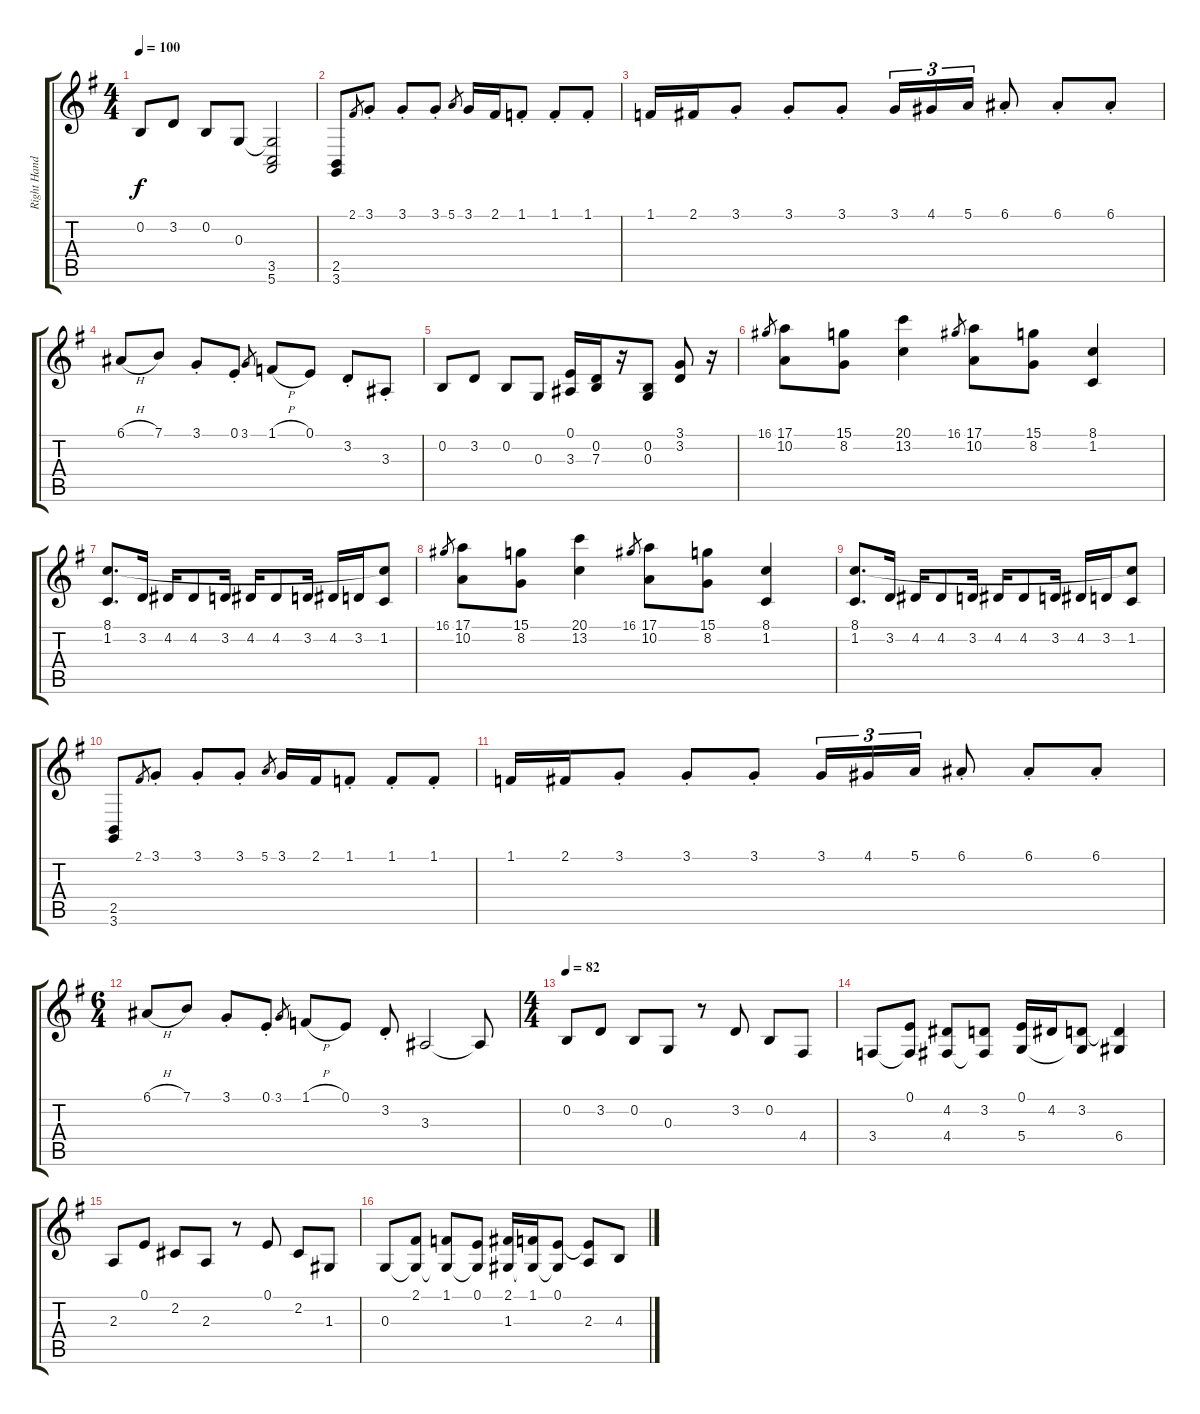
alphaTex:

\track ("Right Hand" "Right Hand") {instrument acousticgrandpiano}
\staff {score tabs}
\tuning (E4 B3 G3 D3 A2 E2) {hide}
\ts (4 4)
\tempo 100
\clef g2
\ks g
0.2.8{dy f} 3.2.8 0.2.8 0.3.8 (0.3{t} 3.5 5.6).2 |
(2.5 3.6).8 2.1.8{gr} 3.1{st}.8 3.1{st}.8 3.1{st}.8 5.1.8{gr} 3.1.16 2.1.16 1.1{st}.8 1.1{st}.8 1.1{st}.8 |
1.1.16 2.1.16 3.1{st}.8 3.1{st}.8 3.1{st}.8 3.1.16{tu (3 2)} 4.1.16{tu (3 2)} 5.1.16{tu (3 2)} 6.1{st}.8 6.1{st}.8 6.1{st}.8 |
6.1{h}.8 7.1.8 3.1{st}.8 0.1{st}.8 3.1.8{gr} 1.1{h}.8 0.1.8 3.2{st}.8 3.3{st}.8 |
0.2.8 3.2.8 0.2.8 0.3.8 (0.1 3.3).16 (0.2 7.3).16 r.16 (0.2 0.3).8 (3.1 3.2).8 r.16 |
16.1.8{gr} (17.1 10.2).8 (15.1 8.2).8 (20.1 13.2).4 16.1.8{gr} (17.1 10.2).8 (15.1 8.2).8 (8.1 1.2).4 |
(8.1 1.2).8{d} 3.2.16 4.2.16 4.2.8 3.2.16 4.2.16 4.2.8 3.2.16 4.2.16 3.2.16 (8.1{t} 1.2).8 |
16.1.8{gr} (17.1 10.2).8 (15.1 8.2).8 (20.1 13.2).4 16.1.8{gr} (17.1 10.2).8 (15.1 8.2).8 (8.1 1.2).4 |
(8.1 1.2).8{d} 3.2.16 4.2.16 4.2.8 3.2.16 4.2.16 4.2.8 3.2.16 4.2.16 3.2.16 (8.1{t} 1.2).8 |
(2.5 3.6).8 2.1.8{gr} 3.1{st}.8 3.1{st}.8 3.1{st}.8 5.1.8{gr} 3.1.16 2.1.16 1.1{st}.8 1.1{st}.8 1.1{st}.8 |
1.1.16 2.1.16 3.1{st}.8 3.1{st}.8 3.1{st}.8 3.1.16{tu (3 2)} 4.1.16{tu (3 2)} 5.1.16{tu (3 2)} 6.1{st}.8 6.1{st}.8 6.1{st}.8 |
\ts (6 4)
6.1{h}.8 7.1.8 3.1{st}.8 0.1{st}.8 3.1.8{gr} 1.1{h}.8 0.1.8 3.2{st}.8 3.3.2 3.3{t}.8 |
\ts (4 4)
\tempo 82
0.2.8 3.2.8 0.2.8 0.3.8 r.8 3.2.8 0.2.8 4.4.8 |
3.4.8 (0.1 3.4{t}).8 (4.2 4.4).8 (3.2 4.4{t}).8 (0.1 5.4).16 4.2.16 (3.2 5.4{t}).8 (3.2{t} 6.4).4 |
2.3.8 0.1.8 2.2.8 2.3.8 r.8 0.1.8 2.2.8 1.3.8 |
0.3.8 (2.1 0.3{t}).8 (1.1 0.3{t}).8 (0.1 0.3{t}).8 (2.1 1.3).16 (1.1 1.3{t}).16 (0.1 1.3{t}).8 (0.1{t} 2.3).8 4.3.8
